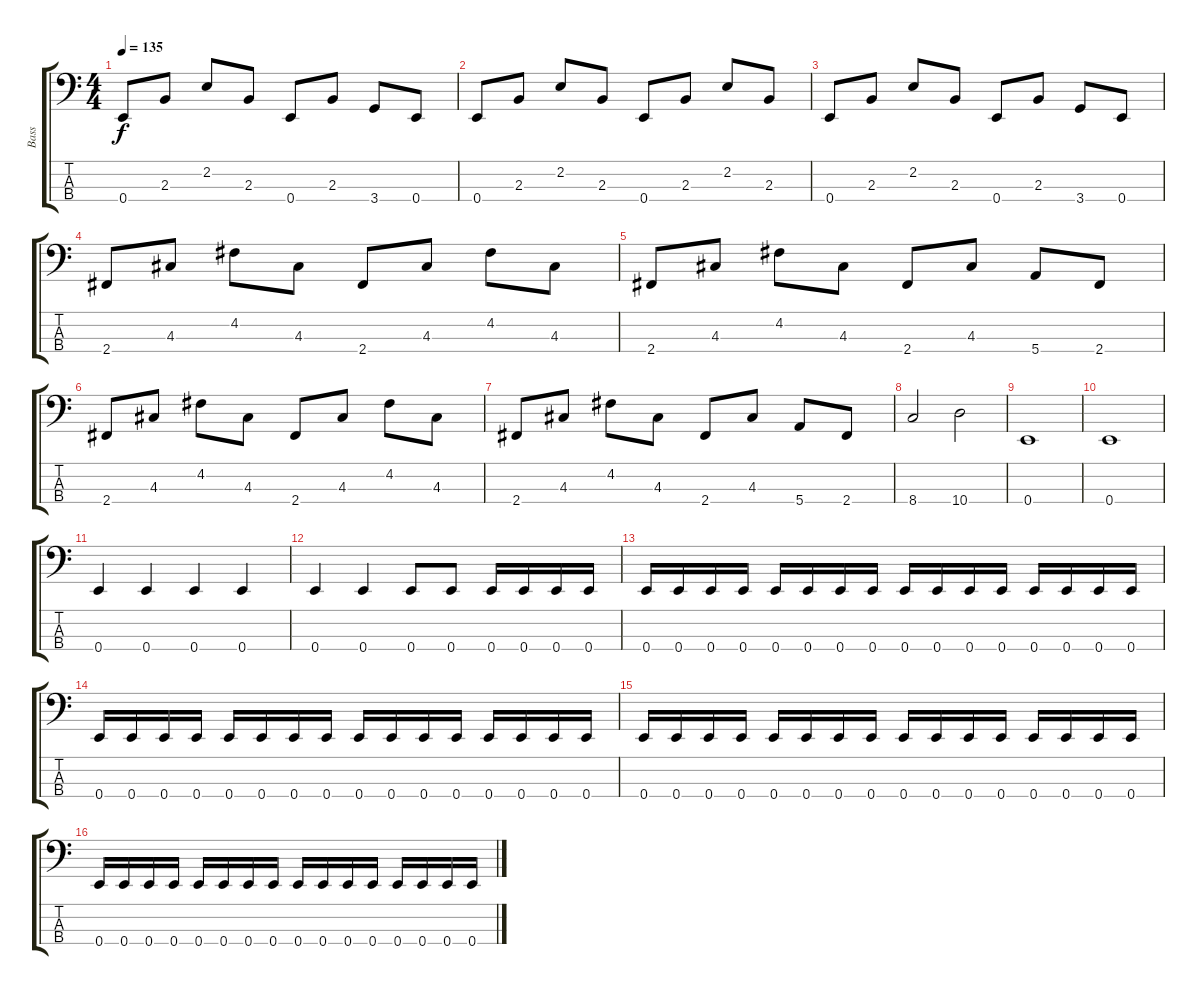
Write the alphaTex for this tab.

\track ("Bass" "Bass") {instrument electricbasspick}
\staff {score tabs}
\tuning (G2 D2 A1 E1) {hide}
\ts (4 4)
\tempo 135
\clef f4
\ks c
0.4.8{dy f} 2.3.8 2.2.8 2.3.8 0.4.8 2.3.8 3.4.8 0.4.8 |
0.4.8 2.3.8 2.2.8 2.3.8 0.4.8 2.3.8 2.2.8 2.3.8 |
0.4.8 2.3.8 2.2.8 2.3.8 0.4.8 2.3.8 3.4.8 0.4.8 |
2.4.8 4.3.8 4.2.8 4.3.8 2.4.8 4.3.8 4.2.8 4.3.8 |
2.4.8 4.3.8 4.2.8 4.3.8 2.4.8 4.3.8 5.4.8 2.4.8 |
2.4.8 4.3.8 4.2.8 4.3.8 2.4.8 4.3.8 4.2.8 4.3.8 |
2.4.8 4.3.8 4.2.8 4.3.8 2.4.8 4.3.8 5.4.8 2.4.8 |
8.4.2 10.4.2 |
0.4.1 |
0.4.1 |
0.4.4 0.4.4 0.4.4 0.4.4 |
0.4.4 0.4.4 0.4.8 0.4.8 0.4.16 0.4.16 0.4.16 0.4.16 |
0.4.16 0.4.16 0.4.16 0.4.16 0.4.16 0.4.16 0.4.16 0.4.16 0.4.16 0.4.16 0.4.16 0.4.16 0.4.16 0.4.16 0.4.16 0.4.16 |
0.4.16 0.4.16 0.4.16 0.4.16 0.4.16 0.4.16 0.4.16 0.4.16 0.4.16 0.4.16 0.4.16 0.4.16 0.4.16 0.4.16 0.4.16 0.4.16 |
0.4.16 0.4.16 0.4.16 0.4.16 0.4.16 0.4.16 0.4.16 0.4.16 0.4.16 0.4.16 0.4.16 0.4.16 0.4.16 0.4.16 0.4.16 0.4.16 |
0.4.16 0.4.16 0.4.16 0.4.16 0.4.16 0.4.16 0.4.16 0.4.16 0.4.16 0.4.16 0.4.16 0.4.16 0.4.16 0.4.16 0.4.16 0.4.16
